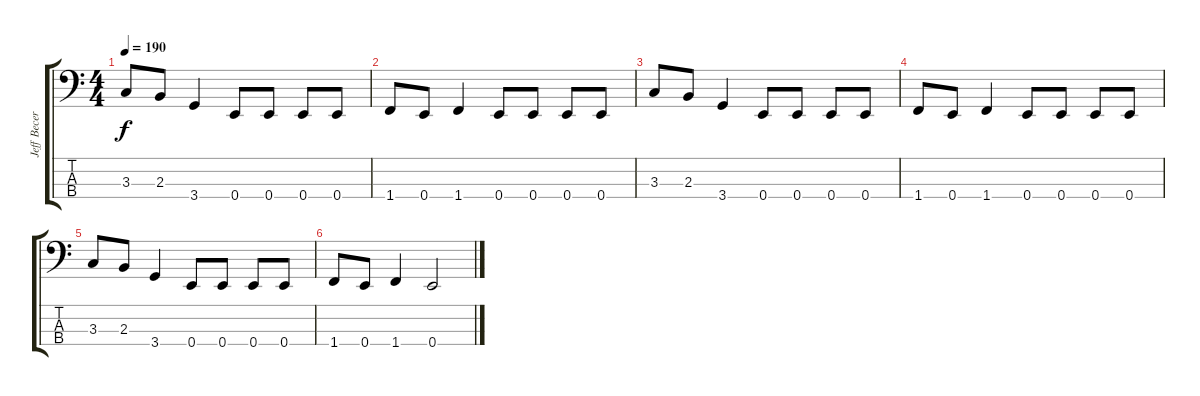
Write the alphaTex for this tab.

\track ("Jeff Becerra" "Jeff Becer") {instrument electricbassfinger}
\staff {score tabs}
\tuning (G2 D2 A1 E1) {hide}
\ts (4 4)
\tempo 190
\clef f4
\ks c
3.3.8{dy f} 2.3.8 3.4.4 0.4.8 0.4.8 0.4.8 0.4.8 |
1.4.8 0.4.8 1.4.4 0.4.8 0.4.8 0.4.8 0.4.8 |
3.3.8 2.3.8 3.4.4 0.4.8 0.4.8 0.4.8 0.4.8 |
1.4.8 0.4.8 1.4.4 0.4.8 0.4.8 0.4.8 0.4.8 |
3.3.8 2.3.8 3.4.4 0.4.8 0.4.8 0.4.8 0.4.8 |
1.4.8 0.4.8 1.4.4 0.4.2
